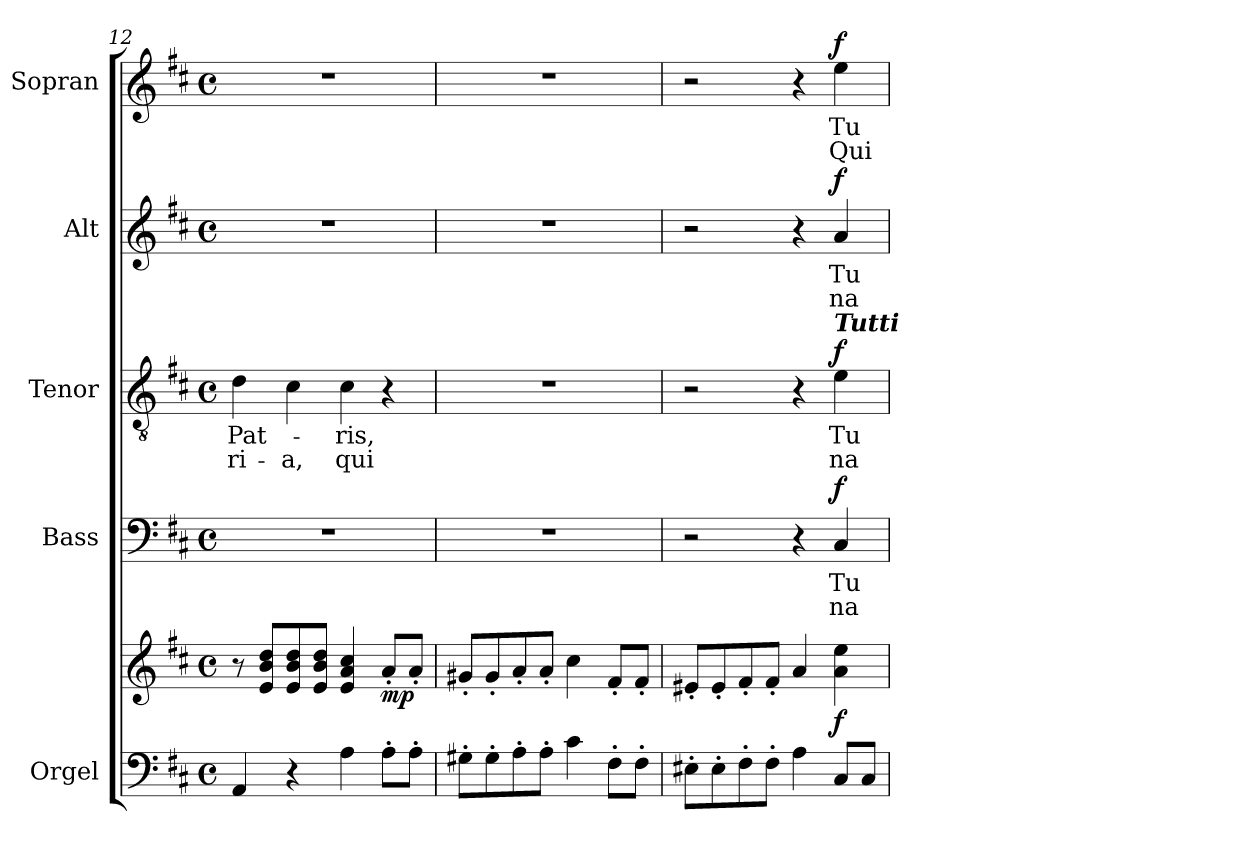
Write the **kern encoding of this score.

**kern	**kern	**dynam	**kern	**text	**text	**dynam	**kern	**text	**text	**dynam	**kern	**text	**text	**dynam	**kern	**text	**text	**dynam
*part5	*part5	*part5	*part4	*part4	*part4	*part4	*part3	*part3	*part3	*part3	*part2	*part2	*part2	*part2	*part1	*part1	*part1	*part1
*staff6	*staff5	*staff5/6	*staff4	*staff4	*staff4	*staff4	*staff3	*staff3	*staff3	*staff3	*staff2	*staff2	*staff2	*staff2	*staff1	*staff1	*staff1	*staff1
*I"Orgel	*	*	*I"Bass	*	*	*	*I"Tenor	*	*	*	*I"Alt	*	*	*	*I"Sopran	*	*	*
*I'Org.	*	*	*I'B.	*	*	*	*I'T.	*	*	*	*I'A.	*	*	*	*I'S.	*	*	*
!!LO:PB:g=z
*clefF4	*clefG2	*	*clefF4	*	*	*	*clefGv2	*	*	*	*clefG2	*	*	*	*clefG2	*	*	*
*k[f#c#]	*k[f#c#]	*	*k[f#c#]	*	*	*	*k[f#c#]	*	*	*	*k[f#c#]	*	*	*	*k[f#c#]	*	*	*
*D:	*D:	*	*D:	*	*	*	*D:	*	*	*	*D:	*	*	*	*D:	*	*	*
*M4/4	*M4/4	*	*M4/4	*	*	*	*M4/4	*	*	*	*M4/4	*	*	*	*M4/4	*	*	*
*met(c)	*met(c)	*	*met(c)	*	*	*	*met(c)	*	*	*	*met(c)	*	*	*	*met(c)	*	*	*
=12	=12	=12	=12	=12	=12	=12	=12	=12	=12	=12	=12	=12	=12	=12	=12	=12	=12	=12
!	!	!	!	!	!	!	!	!LO:LY:b	!LO:LY:b	!	!	!	!	!	!	!	!	!
4AA/	8r	.	1r	.	.	.	4d\	Pat-	-ri-	.	1r	.	.	.	1r	.	.	.
.	8e/ 8b/ 8dd/L	.	.	.	.	.	.	.	.	.	.	.	.	.	.	.	.	.
!	!	!	!	!	!	!	!	!	!LO:LY:b	!	!	!	!	!	!	!	!	!
4r	8e/ 8b/ 8dd/	.	.	.	.	.	4c#\	.	-a,	.	.	.	.	.	.	.	.	.
.	8e/ 8b/ 8dd/J	.	.	.	.	.	.	.	.	.	.	.	.	.	.	.	.	.
!	!	!	!	!	!	!	!	!LO:LY:b	!LO:LY:b	!	!	!	!	!	!	!	!	!
4A\	4e/ 4a/ 4cc#/	.	.	.	.	.	4c#\	-ris,	qui	.	.	.	.	.	.	.	.	.
!	!	!LO:DY:b	!	!	!	!	!	!	!	!	!	!	!	!	!	!	!	!
8A'>\L	8a'</L	mp	.	.	.	.	4r	.	.	.	.	.	.	.	.	.	.	.
8A'>\J	8a'</J	.	.	.	.	.	.	.	.	.	.	.	.	.	.	.	.	.
=13	=13	=13	=13	=13	=13	=13	=13	=13	=13	=13	=13	=13	=13	=13	=13	=13	=13	=13
8G#X'>\L	8g#X'</L	.	1r	.	.	.	1r	.	.	.	1r	.	.	.	1r	.	.	.
8G#'>\	8g#'</	.	.	.	.	.	.	.	.	.	.	.	.	.	.	.	.	.
8A'>\	8a'</	.	.	.	.	.	.	.	.	.	.	.	.	.	.	.	.	.
8A'>\J	8a'</J	.	.	.	.	.	.	.	.	.	.	.	.	.	.	.	.	.
4c#\	4cc#\	.	.	.	.	.	.	.	.	.	.	.	.	.	.	.	.	.
8F#'>\L	8f#'</L	.	.	.	.	.	.	.	.	.	.	.	.	.	.	.	.	.
8F#'>\J	8f#'</J	.	.	.	.	.	.	.	.	.	.	.	.	.	.	.	.	.
=14	=14	=14	=14	=14	=14	=14	=14	=14	=14	=14	=14	=14	=14	=14	=14	=14	=14	=14
8E#X'>\L	8e#X'</L	.	2r	.	.	.	2r	.	.	.	2r	.	.	.	2r	.	.	.
8E#'>\	8e#'</	.	.	.	.	.	.	.	.	.	.	.	.	.	.	.	.	.
8F#'>\	8f#'</	.	.	.	.	.	.	.	.	.	.	.	.	.	.	.	.	.
8F#'>\J	8f#'</J	.	.	.	.	.	.	.	.	.	.	.	.	.	.	.	.	.
4A\	4a/	.	4r	.	.	.	4r	.	.	.	4r	.	.	.	4r	.	.	.
!	!	!	!	!	!	!	!LO:TX:a:Bi:t=Tutti	!	!	!	!	!	!	!	!	!	!	!
!	!	!LO:DY:b	!	!LO:LY:b	!LO:LY:b	!LO:DY:a	!	!LO:LY:b	!LO:LY:b	!LO:DY:a	!	!LO:LY:b	!LO:LY:b	!LO:DY:a	!	!LO:LY:b	!LO:LY:b	!LO:DY:a
8C#/L	4a\ 4ee\	f	4C#/	Tu	na-	f	4e\	Tu	na-	f	4a/	Tu	na-	f	4ee\	Tu	Qui	f
8C#/J	.	.	.	.	.	.	.	.	.	.	.	.	.	.	.	.	.	.
=	=	=	=	=	=	=	=	=	=	=	=	=	=	=	=	=	=	=
*-	*-	*-	*-	*-	*-	*-	*-	*-	*-	*-	*-	*-	*-	*-	*-	*-	*-	*-
